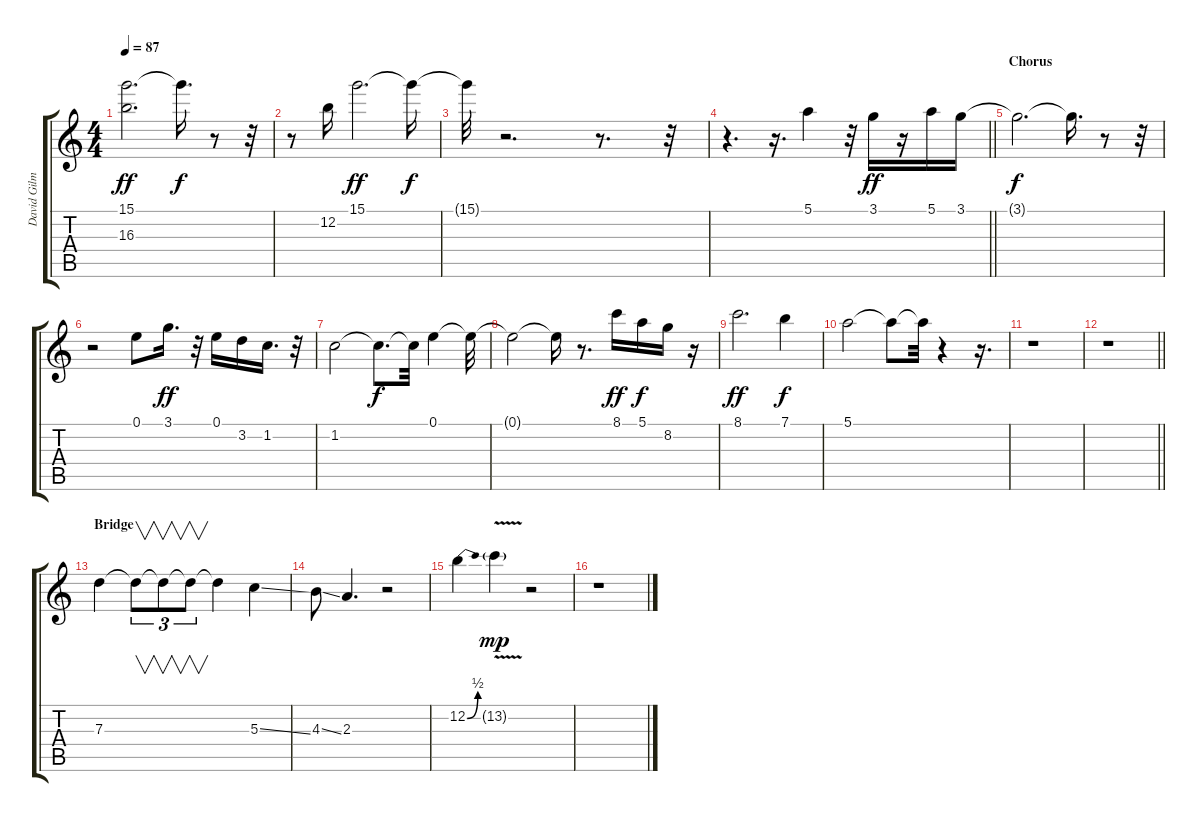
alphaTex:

\track ("David Gilmour (Solo Guitar)" "David Gilm") {instrument distortionguitar}
\staff {score tabs}
\tuning (E4 B3 G3 D3 A2 E2) {hide}
\ts (4 4)
\tempo 87
\clef g2
\ks c
(15.1 16.3).2{d dy ff} 15.1{t}.16{d dy f} r.8 r.32 |
r.8 12.2.16 15.1.2{d dy ff} 15.1{t}.16{dy f} |
15.1{t}.32 r.2{d} r.8{d} r.32 |
\barLineRight lightlight
r.4{d} r.16{d} 5.1.4 r.32 3.1.16{dy ff} r.16 5.1.16 3.1.16 |
\section ("" "Chorus")
3.1{t}.2{d dy f} 3.1{t}.16{d} r.8 r.32 |
r.2 0.1.8 3.1.16{d dy ff} r.32 0.1.16 3.2.16 1.2.16{d} r.32 |
1.2.2 1.2{t}.8{d dy f} 1.2{t}.32 0.1.4 0.1{t}.32 |
0.1{t}.2 0.1{t}.16 r.8{d} 8.1.16{dy ff} 5.1.16{dy f} 8.2.16 r.16 |
8.1.2{d dy ff} 7.1.4{dy f} |
5.1.2 5.1{t}.8 5.1{t}.32 r.4 r.16{d} |
r.1 |
\barLineRight lightlight
r.1 |
\section ("" "Bridge")
7.3.4 7.3{t}.8{v tu (3 2)} 7.3{t}.8{v tu (3 2)} 7.3{t}.8{v tu (3 2)} 7.3{t}.4 5.3{ss}.4 |
4.3{ss}.8 2.3.4{d} r.2 |
12.2{be (bend 0 0 60 2)}.4 13.2{v g}.4{dy mp} r.2 |
r.1
